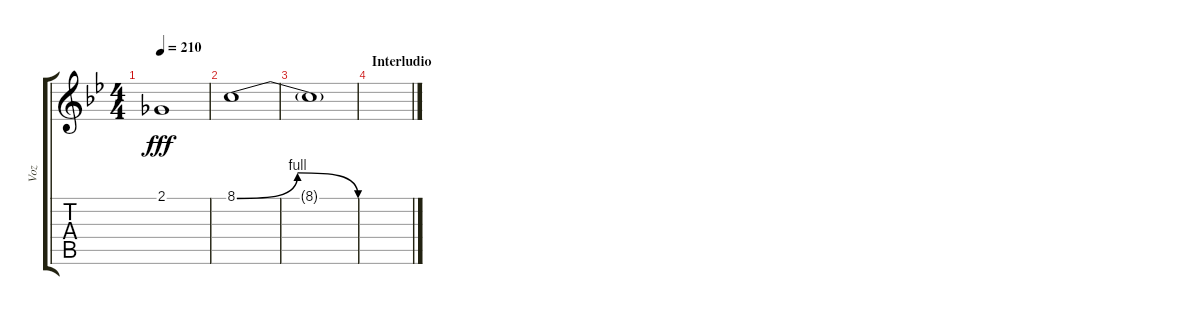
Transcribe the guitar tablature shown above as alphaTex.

\track ("Voz" "Voz") {instrument baritonesax}
\staff {score tabs}
\tuning (E4 B3 G3 D3 A2 E2) {hide}
\ts (4 4)
\tempo 210
\clef g2
\ks gminor
2.1{t}.1{dy fff} |
8.1{be (bendrelease 0 0 10 4 35 4 60 0)}.1 |
8.1{t}.1 |
\section ("" "Interludio")
